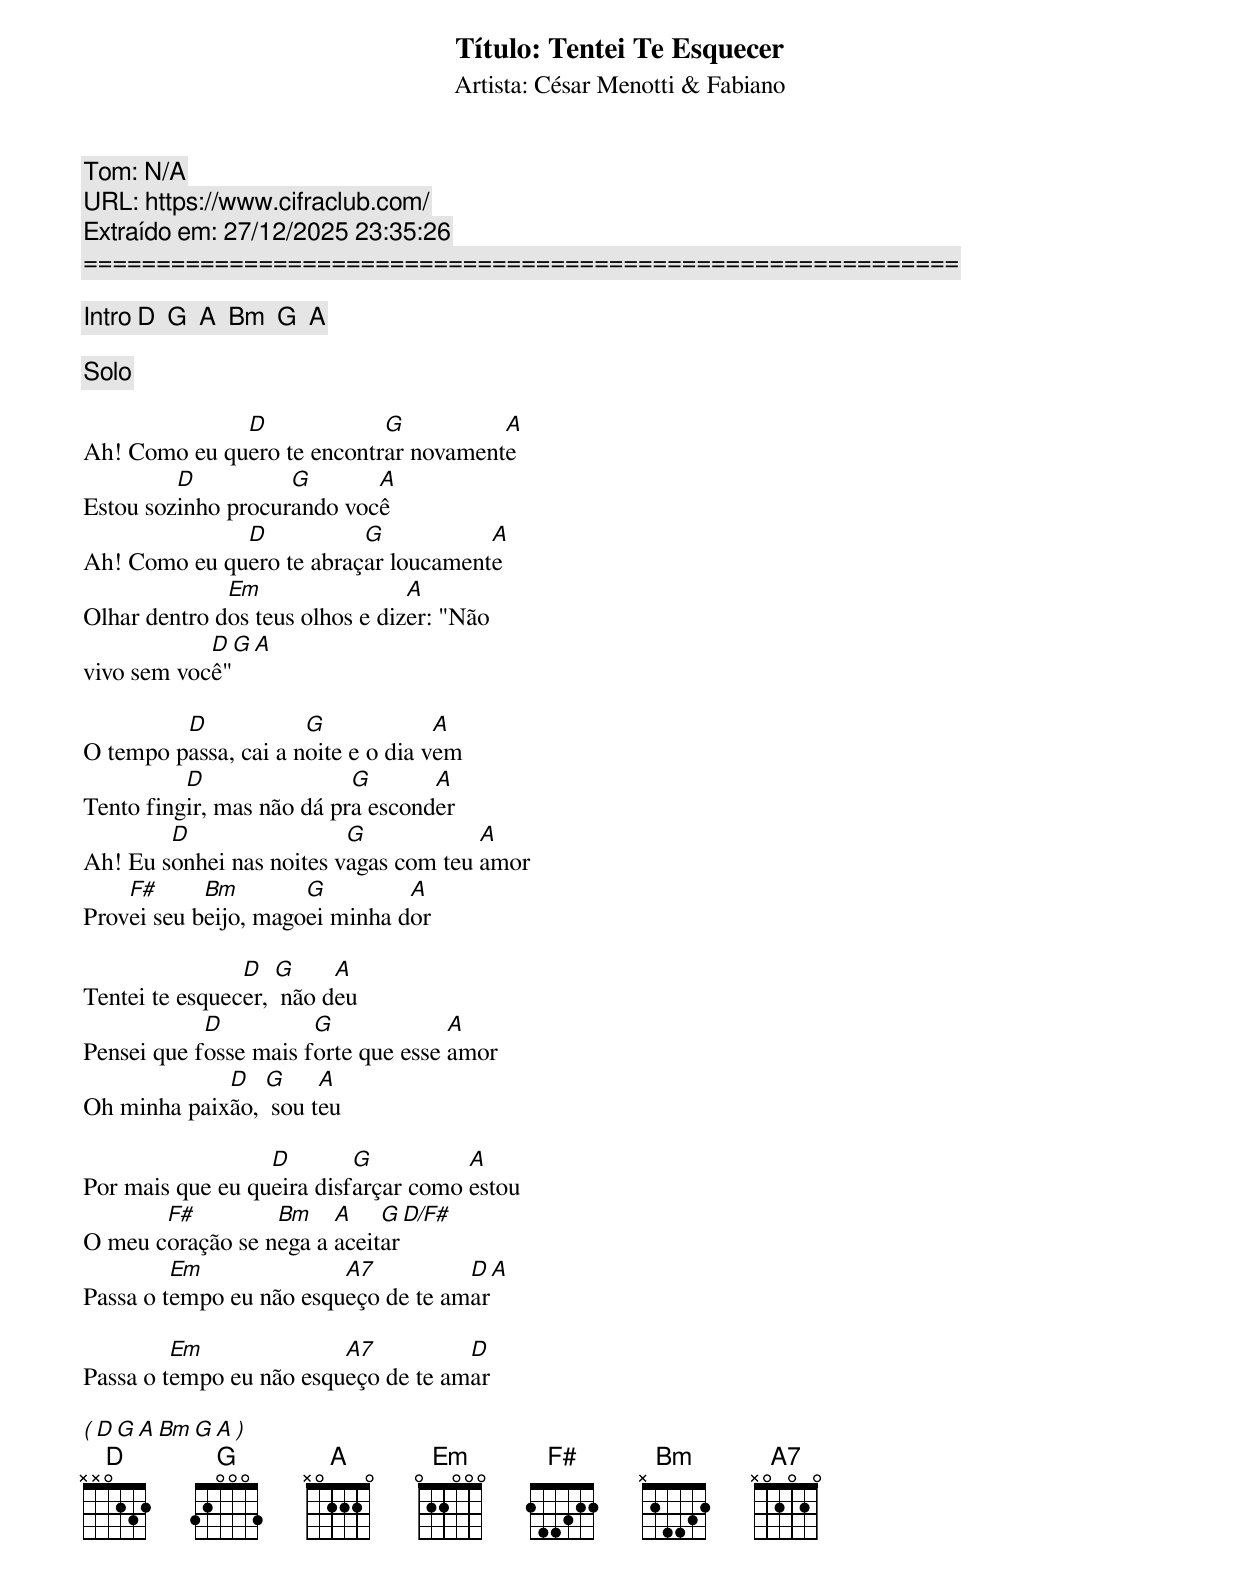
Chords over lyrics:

Título: Tentei Te Esquecer
Artista: César Menotti & Fabiano
Tom: N/A
URL: https://www.cifraclub.com/
Extraído em: 27/12/2025 23:35:26
============================================================

[Intro] D  G  A  Bm  G  A

[Solo]

              D             G          A
Ah! Como eu quero te encontrar novamente
         D          G       A
Estou sozinho procurando você
              D           G           A
Ah! Como eu quero te abraçar loucamente
              Em                 A
Olhar dentro dos teus olhos e dizer: "Não
            D  G  A
vivo sem você"

         D            G             A
O tempo passa, cai a noite e o dia vem
          D                G       A
Tento fingir, mas não dá pra esconder
        D                 G            A
Ah! Eu sonhei nas noites vagas com teu amor
    F#      Bm        G         A
Provei seu beijo, magoei minha dor

                D   G     A
Tentei te esquecer,  não deu
            D          G             A
Pensei que fosse mais forte que esse amor
             D   G     A
Oh minha paixão,  sou teu

                  D        G          A
Por mais que eu queira disfarçar como estou
       F#         Bm    A    G  D/F#
O meu coração se nega a aceitar
         Em              A7          D  A
Passa o tempo eu não esqueço de te amar

         Em              A7          D
Passa o tempo eu não esqueço de te amar

( D  G  A  Bm  G  A )
